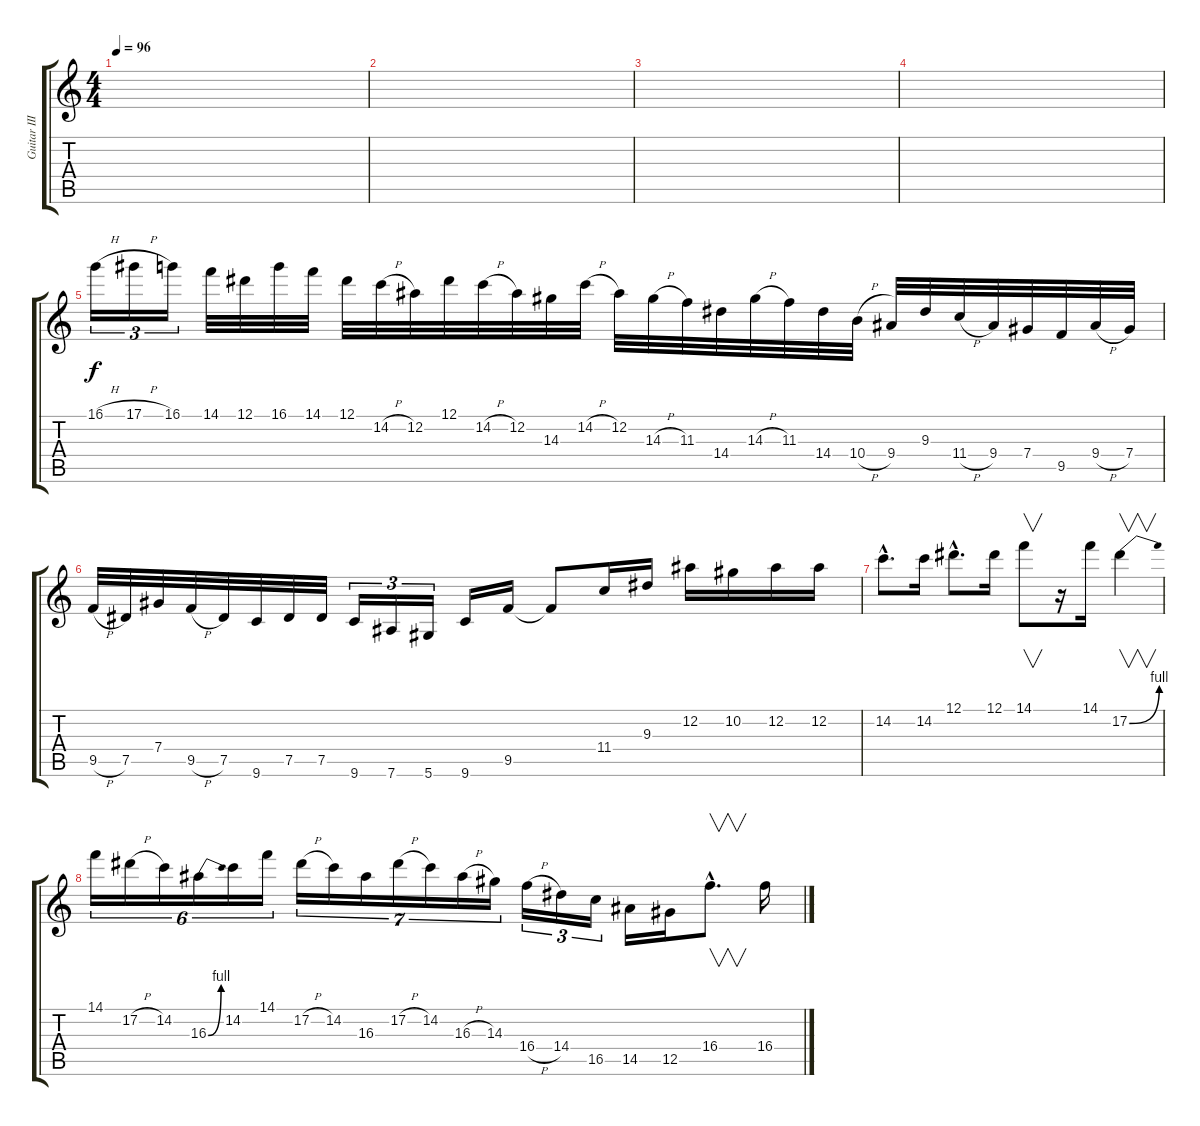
\track ("Guitar III" "Guitar III") {instrument electricguitarclean}
\staff {score tabs}
\tuning (Eb4 Bb3 Gb3 Db3 Ab2 Eb2) {hide}
\ts (4 4)
\tempo 96
\clef g2
\ks c
|
|
|
|
16.1{h}.16{tu (3 2)} 17.1{h}.16{tu (3 2)} 16.1.16{tu (3 2)} 14.1.32 12.1.32 16.1.32 14.1.32 12.1.32 14.2{h}.32 12.2.32 12.1.32 14.2{h}.32 12.2.32 14.3.32 14.2{h}.32 12.2.32 14.3{h}.32 11.3.32 14.4.32 14.3{h}.32 11.3.32 14.4.32 10.4{h}.32 9.4.32 9.3.32 11.4{h}.32 9.4.32 7.4.32 9.5.32 9.4{h}.32 7.4.32 |
9.5{h}.32 7.5.32 7.4.32 9.5{h}.32 7.5.32 9.6.32 7.5.32 7.5.32 9.6.16{tu (3 2)} 7.6.16{tu (3 2)} 5.6.16{tu (3 2)} 9.6.16 9.5.16 9.5{t}.8 11.4.16 9.3.16 12.2.16 10.2.16 12.2.16 12.2.16 |
14.2{hac}.8{d} 14.2.16 12.1{hac}.8{d} 12.1.16 14.1.8{v} r.16 14.1.16 17.2{be (bend 0 0 60 4)}.4{v} |
14.1.16{tu (6 4)} 17.2{h}.16{tu (6 4)} 14.2.16{tu (6 4)} 16.3{be (bend 0 0 60 4)}.16{tu (6 4)} 14.2.16{tu (6 4)} 14.1.16{tu (6 4)} 17.2{h}.16{tu (7 4)} 14.2.16{tu (7 4)} 16.3.16{tu (7 4)} 17.2{h}.16{tu (7 4)} 14.2.16{tu (7 4)} 16.3{h}.16{tu (7 4)} 14.3.16{tu (7 4)} 16.4{h}.16{tu (3 2)} 14.4.16{tu (3 2)} 16.5.16{tu (3 2)} 14.5.16 12.5.16 16.4{hac}.8{v d} 16.4.16
